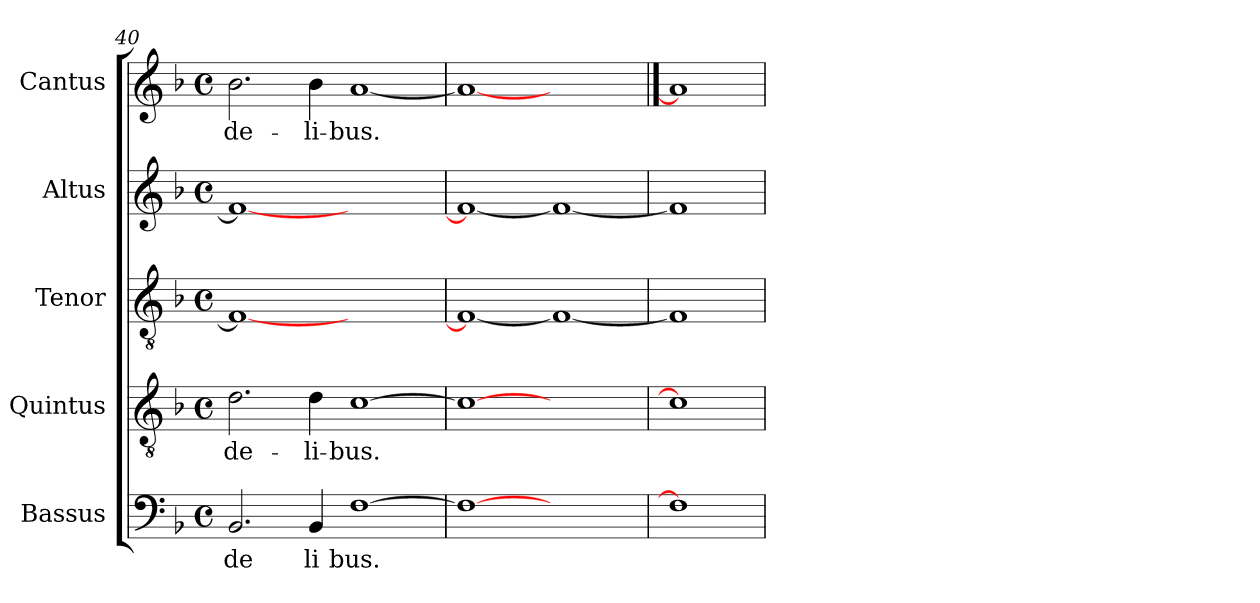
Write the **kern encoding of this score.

**kern	**text	**kern	**text	**kern	**kern	**kern	**text
*part5	*part5	*part4	*part4	*part3	*part2	*part1	*part1
*staff5	*staff5	*staff4	*staff4	*staff3	*staff2	*staff1	*staff1
*I"Bassus	*	*I"Quintus	*	*I"Tenor	*I"Altus	*I"Cantus	*
*clefF4	*	*clefGv2	*	*clefGv2	*clefG2	*clefG2	*
*k[b-]	*	*k[b-]	*	*k[b-]	*k[b-]	*k[b-]	*
*F:	*	*F:	*	*F:	*F:	*F:	*
*M4/4	*	*M4/4	*	*M4/4	*M4/4	*M4/4	*
*met(c)	*	*met(c)	*	*met(c)	*met(c)	*met(c)	*
=40	=40	=40	=40	=40	=40	=40	=40
!	!LO:LY:b:cj	!	!LO:LY:b:cj	!	!	!	!LO:LY:b:cj
2.BB-/	de	2.d\	-de-	1F_<	1f_<	2.b-\	-de-
!	!LO:LY:b:cj	!	!LO:LY:b:cj	!	!	!	!LO:LY:b:cj
4BB-/	li	4d\	-li-	.	.	4b-\	-li-
!	!LO:LY:b	!	!LO:LY:b	!	!	!	!LO:LY:b
[>1F	bus.	[>1c	-bus.	1ryy	1ryy	[<1a	-bus.
=41	=41	=41	=41	=41	=41	=41	=41
1F_	.	1c_	.	1F_	1f_	1a_	.
1ryy	.	1ryy	.	1F_	1f_	1ryy	.
=42	==42	=42	==42	=42	=42	==42	==42
1F]	.	1c]	.	1F]	1f]	1a]	.
=	=	=	=	=	=	=	=
*-	*-	*-	*-	*-	*-	*-	*-
